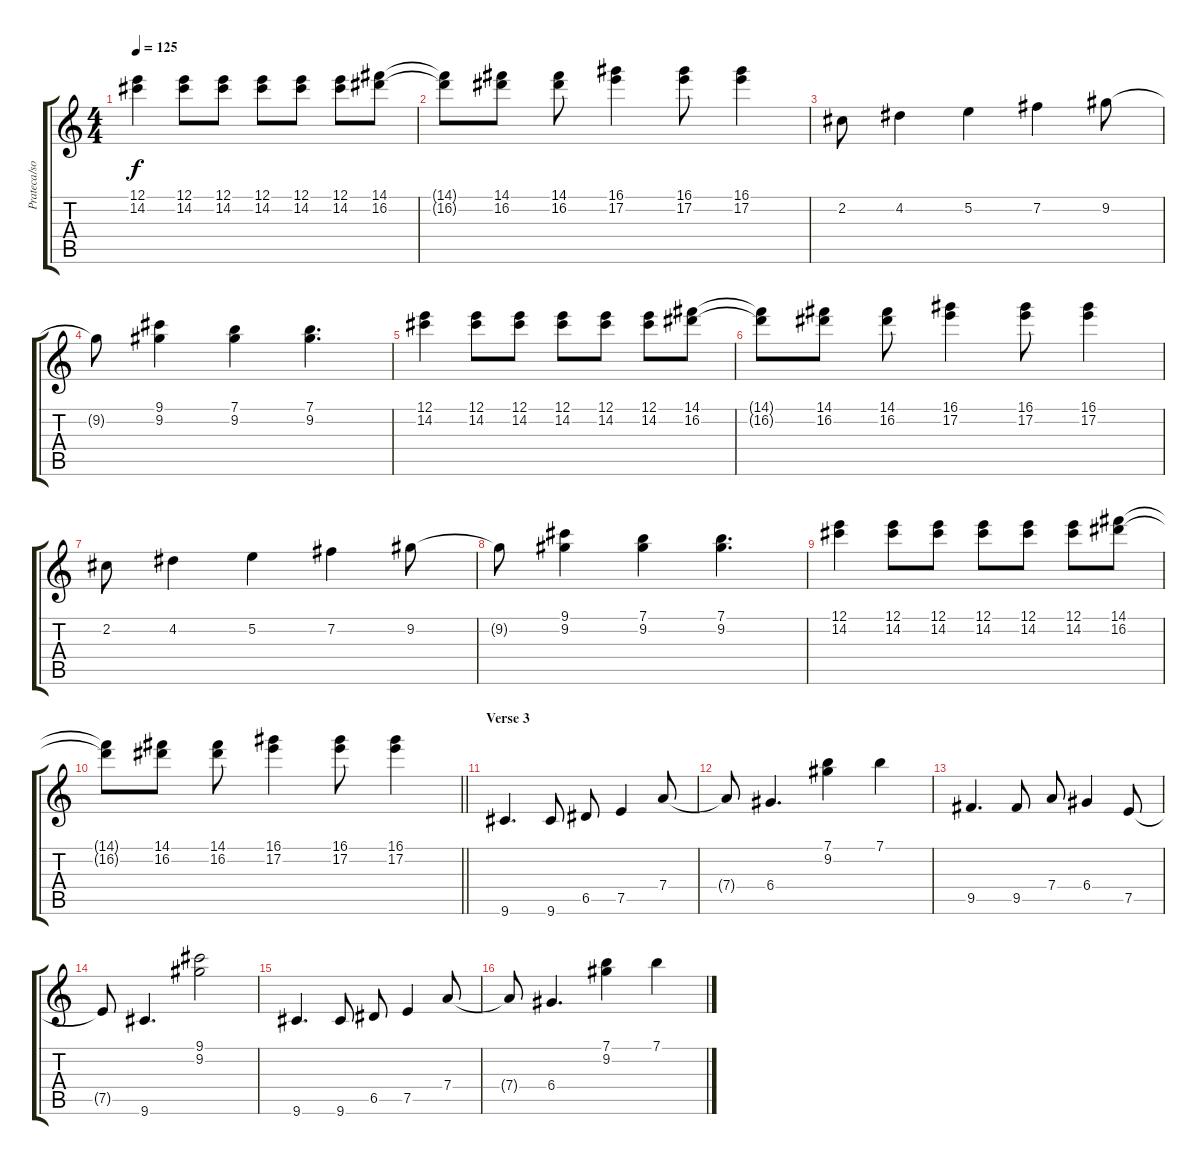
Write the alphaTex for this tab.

\track ("Prateca/solo" "Prateca/so") {instrument acousticguitarsteel}
\staff {score tabs}
\tuning (E4 B3 G3 D3 A2 E2) {hide}
\ts (4 4)
\tempo 125
\clef g2
\ks c
(12.1 14.2).4{dy f} (12.1 14.2).8 (12.1 14.2).8 (12.1 14.2).8 (12.1 14.2).8 (12.1 14.2).8 (14.1 16.2).8 |
(14.1{t} 16.2{t}).8 (14.1 16.2).8 (14.1 16.2).8 (16.1 17.2).4 (16.1 17.2).8 (16.1 17.2).4 |
2.2.8 4.2.4 5.2.4 7.2.4 9.2.8 |
9.2{t}.8 (9.1 9.2).4 (7.1 9.2).4 (7.1 9.2).4{d} |
(12.1 14.2).4 (12.1 14.2).8 (12.1 14.2).8 (12.1 14.2).8 (12.1 14.2).8 (12.1 14.2).8 (14.1 16.2).8 |
(14.1{t} 16.2{t}).8 (14.1 16.2).8 (14.1 16.2).8 (16.1 17.2).4 (16.1 17.2).8 (16.1 17.2).4 |
2.2.8 4.2.4 5.2.4 7.2.4 9.2.8 |
9.2{t}.8 (9.1 9.2).4 (7.1 9.2).4 (7.1 9.2).4{d} |
(12.1 14.2).4 (12.1 14.2).8 (12.1 14.2).8 (12.1 14.2).8 (12.1 14.2).8 (12.1 14.2).8 (14.1 16.2).8 |
\barLineRight lightlight
(14.1{t} 16.2{t}).8 (14.1 16.2).8 (14.1 16.2).8 (16.1 17.2).4 (16.1 17.2).8 (16.1 17.2).4 |
\section ("" "Verse 3")
9.6.4{d} 9.6.8 6.5.8 7.5.4 7.4.8 |
7.4{t}.8 6.4.4{d} (7.1 9.2).4 7.1.4 |
9.5.4{d} 9.5.8 7.4.8 6.4.4 7.5.8 |
7.5{t}.8 9.6.4{d} (9.1 9.2).2 |
9.6.4{d} 9.6.8 6.5.8 7.5.4 7.4.8 |
7.4{t}.8 6.4.4{d} (7.1 9.2).4 7.1.4
